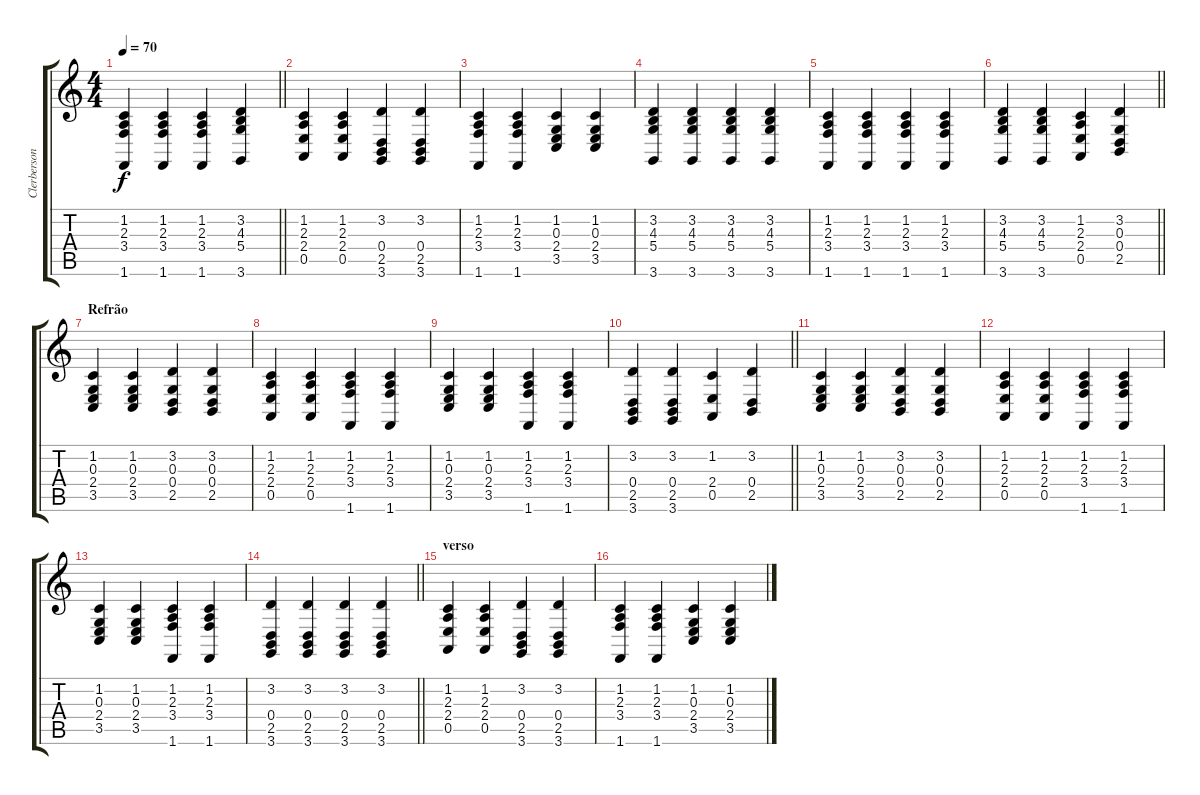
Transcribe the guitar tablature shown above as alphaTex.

\track ("Clerberson" "Clerberson") {instrument acousticgrandpiano}
\staff {score tabs}
\tuning (E4 B3 G3 D3 A2 E2) {hide}
\ts (4 4)
\tempo 70
\clef g2
\barLineRight lightlight
\ks c
(1.2 2.3 3.4 1.6).4{dy f} (1.2 2.3 3.4 1.6).4 (1.2 2.3 3.4 1.6).4 (3.2 4.3 5.4 3.6).4 |
(1.2 2.3 2.4 0.5).4 (1.2 2.3 2.4 0.5).4 (3.2 0.4 2.5 3.6).4 (3.2 0.4 2.5 3.6).4 |
(1.2 2.3 3.4 1.6).4 (1.2 2.3 3.4 1.6).4 (1.2 0.3 2.4 3.5).4 (1.2 0.3 2.4 3.5).4 |
(3.2 4.3 5.4 3.6).4 (3.2 4.3 5.4 3.6).4 (3.2 4.3 5.4 3.6).4 (3.2 4.3 5.4 3.6).4 |
(1.2 2.3 3.4 1.6).4 (1.2 2.3 3.4 1.6).4 (1.2 2.3 3.4 1.6).4 (1.2 2.3 3.4 1.6).4 |
\barLineRight lightlight
(3.2 4.3 5.4 3.6).4 (3.2 4.3 5.4 3.6).4 (1.2 2.3 2.4 0.5).4 (3.2 0.3 0.4 2.5).4 |
\section ("" "Refrão")
(1.2 0.3 2.4 3.5).4 (1.2 0.3 2.4 3.5).4 (3.2 0.3 0.4 2.5).4 (3.2 0.3 0.4 2.5).4 |
(1.2 2.3 2.4 0.5).4 (1.2 2.3 2.4 0.5).4 (1.2 2.3 3.4 1.6).4 (1.2 2.3 3.4 1.6).4 |
(1.2 0.3 2.4 3.5).4 (1.2 0.3 2.4 3.5).4 (1.2 2.3 3.4 1.6).4 (1.2 2.3 3.4 1.6).4 |
\barLineRight lightlight
(3.2 0.4 2.5 3.6).4 (3.2 0.4 2.5 3.6).4 (1.2 2.4 0.5).4 (3.2 0.4 2.5).4 |
(1.2 0.3 2.4 3.5).4 (1.2 0.3 2.4 3.5).4 (3.2 0.3 0.4 2.5).4 (3.2 0.3 0.4 2.5).4 |
(1.2 2.3 2.4 0.5).4 (1.2 2.3 2.4 0.5).4 (1.2 2.3 3.4 1.6).4 (1.2 2.3 3.4 1.6).4 |
(1.2 0.3 2.4 3.5).4 (1.2 0.3 2.4 3.5).4 (1.2 2.3 3.4 1.6).4 (1.2 2.3 3.4 1.6).4 |
\barLineRight lightlight
(3.2 0.4 2.5 3.6).4 (3.2 0.4 2.5 3.6).4 (3.2 0.4 2.5 3.6).4 (3.2 0.4 2.5 3.6).4 |
\section ("" "verso")
(1.2 2.3 2.4 0.5).4 (1.2 2.3 2.4 0.5).4 (3.2 0.4 2.5 3.6).4 (3.2 0.4 2.5 3.6).4 |
(1.2 2.3 3.4 1.6).4 (1.2 2.3 3.4 1.6).4 (1.2 0.3 2.4 3.5).4 (1.2 0.3 2.4 3.5).4
